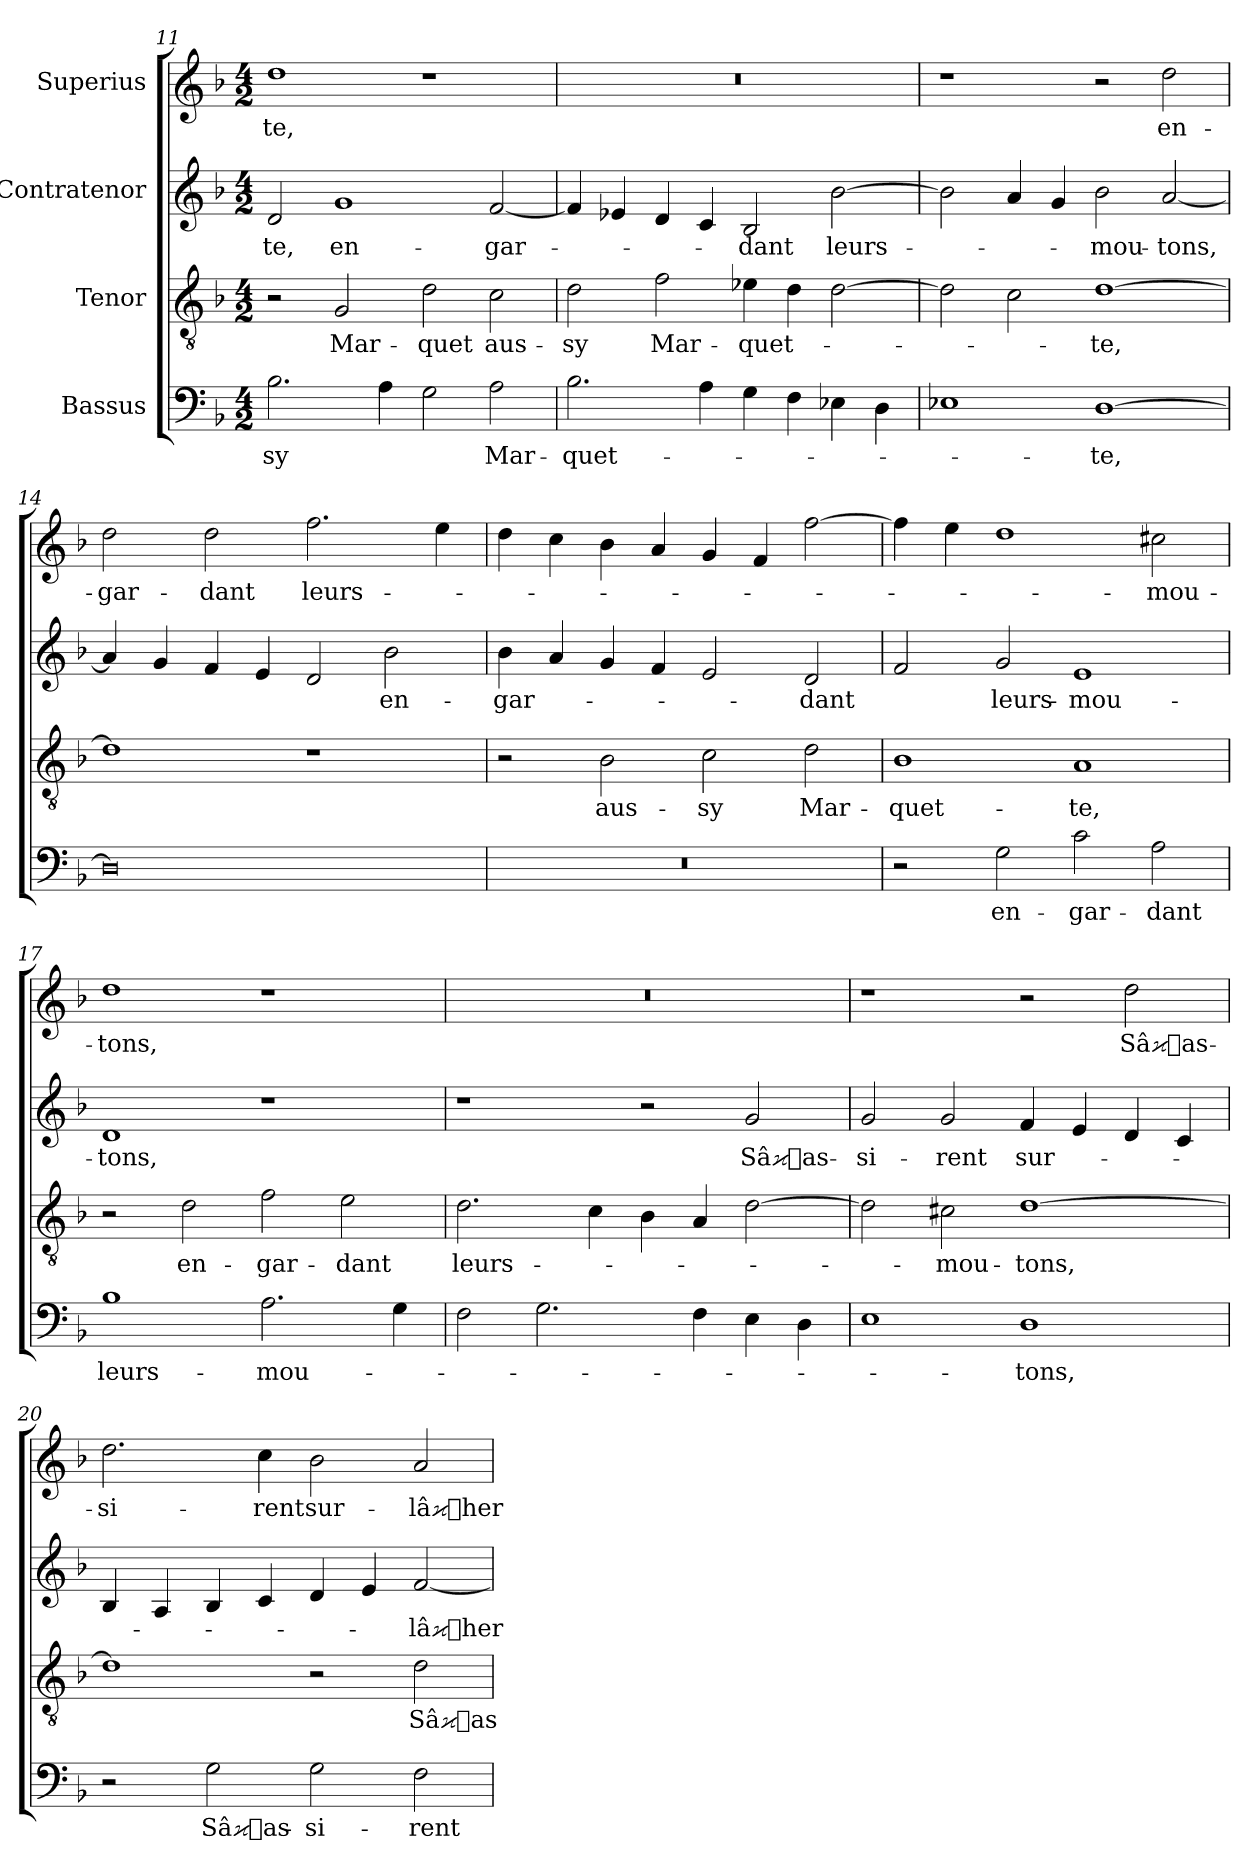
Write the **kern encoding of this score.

**kern	**text	**kern	**text	**kern	**text	**kern	**text
*part4	*part4	*part3	*part3	*part2	*part2	*part1	*part1
*staff4	*staff4	*staff3	*staff3	*staff2	*staff2	*staff1	*staff1
*I"Bassus	*	*I"Tenor	*	*I"Contratenor	*	*I"Superius	*
*clefF4	*	*clefGv2	*	*clefG2	*	*clefG2	*
*k[b-]	*	*k[b-]	*	*k[b-]	*	*k[b-]	*
*M4/2	*	*M4/2	*	*M4/2	*	*M4/2	*
=11	=11	=11	=11	=11	=11	=11	=11
2.B-\	-sy	2r	.	2d/	-te,	1dd\	-te,
.	.	2G/	Mar-	1g/	en-	.	.
4A\	.	.	.	.	.	.	.
2G\	.	2d\	-quet	.	.	1r	.
2A\	Mar-	2c\	aus-	[2f/	gar-	.	.
=12	=12	=12	=12	=12	=12	=12	=12
2.B-\	quet-	2d\	-sy	4f/]	.	0r	.
.	.	.	.	4e-X/	.	.	.
.	.	2f\	Mar-	4d/	.	.	.
4A\	.	.	.	4c/	.	.	.
4G\	.	4e-X\	-quet-	2B-/	-dant	.	.
4F\	.	4d\	.	.	.	.	.
4E-X\	.	[2d\	.	[2b-\	leurs-	.	.
4D\	.	.	.	.	.	.	.
=13	=13	=13	=13	=13	=13	=13	=13
1E-X\	.	2d\]	.	2b-\]	.	1r	.
.	.	2c\	.	4a/	.	.	.
.	.	.	.	4g/	.	.	.
[1D\	-te,	[1d\	-te,	2b-\	mou-	2r	.
.	.	.	.	[2a/	-tons,	2dd\	en-
=14	=14	=14	=14	=14	=14	=14	=14
0D\]	.	1d\]	.	4a/]	.	2dd\	gar-
.	.	.	.	4g/	.	.	.
.	.	.	.	4f/	.	2dd\	-dant
.	.	.	.	4e/	.	.	.
.	.	1r	.	2d/	.	2.ff\	leurs-
.	.	.	.	2b-\	en-	.	.
.	.	.	.	.	.	4ee\	.
=15	=15	=15	=15	=15	=15	=15	=15
0r	.	2r	.	4b-\	gar-	4dd\	.
.	.	.	.	4a/	.	4cc\	.
.	.	2B-\	aus-	4g/	.	4b-\	.
.	.	.	.	4f/	.	4a/	.
.	.	2c\	-sy	2e/	.	4g/	.
.	.	.	.	.	.	4f/	.
.	.	2d\	Mar-	2d/	-dant	[2ff\	.
=16	=16	=16	=16	=16	=16	=16	=16
2r	.	1B-\	-quet-	2f/	.	4ff\]	.
.	.	.	.	.	.	4ee\	.
2G\	en-	.	.	2g/	leurs-	1dd\	.
2c\	gar-	1A/	-te,	1e/	mou-	.	.
2A\	-dant	.	.	.	.	2cc#X\	mou-
=17	=17	=17	=17	=17	=17	=17	=17
1B-\	leurs-	2r	.	1d/	-tons,	1dd\	-tons,
.	.	2d\	en-	.	.	.	.
2.A\	mou-	2f\	gar-	1r	.	1r	.
.	.	2e\	-dant	.	.	.	.
4G\	.	.	.	.	.	.	.
=18	=18	=18	=18	=18	=18	=18	=18
2F\	.	2.d\	leurs-	1r	.	0r	.
2.G\	.	.	.	.	.	.	.
.	.	4c\	.	.	.	.	.
.	.	4B-\	.	2r	.	.	.
4F\	.	4A/	.	.	.	.	.
4E\	.	[2d\	.	2g/	Sâas-	.	.
4D\	.	.	.	.	.	.	.
=19	=19	=19	=19	=19	=19	=19	=19
1E\	.	2d\]	.	2g/	-si-	1r	.
.	.	2c#X\	mou-	2g/	-rent	.	.
1D\	-tons,	[1d\	-tons,	4f/	sur-	2r	.
.	.	.	.	4e/	.	.	.
.	.	.	.	4d/	.	2dd\	Sâas-
.	.	.	.	4c/	.	.	.
=20	=20	=20	=20	=20	=20	=20	=20
2r	.	1d\]	.	4B-/	.	2.dd\	-si-
.	.	.	.	4A/	.	.	.
2G\	Sâas-	.	.	4B-/	.	.	.
.	.	.	.	4c/	.	4cc\	-rent
2G\	-si-	2r	.	4d/	.	2b-\	sur-
.	.	.	.	4e/	.	.	.
2F\	-rent	2d\	Sâas-	[2f/	lâher-	2a/	lâher-
=	=	=	=	=	=	=	=
*-	*-	*-	*-	*-	*-	*-	*-
